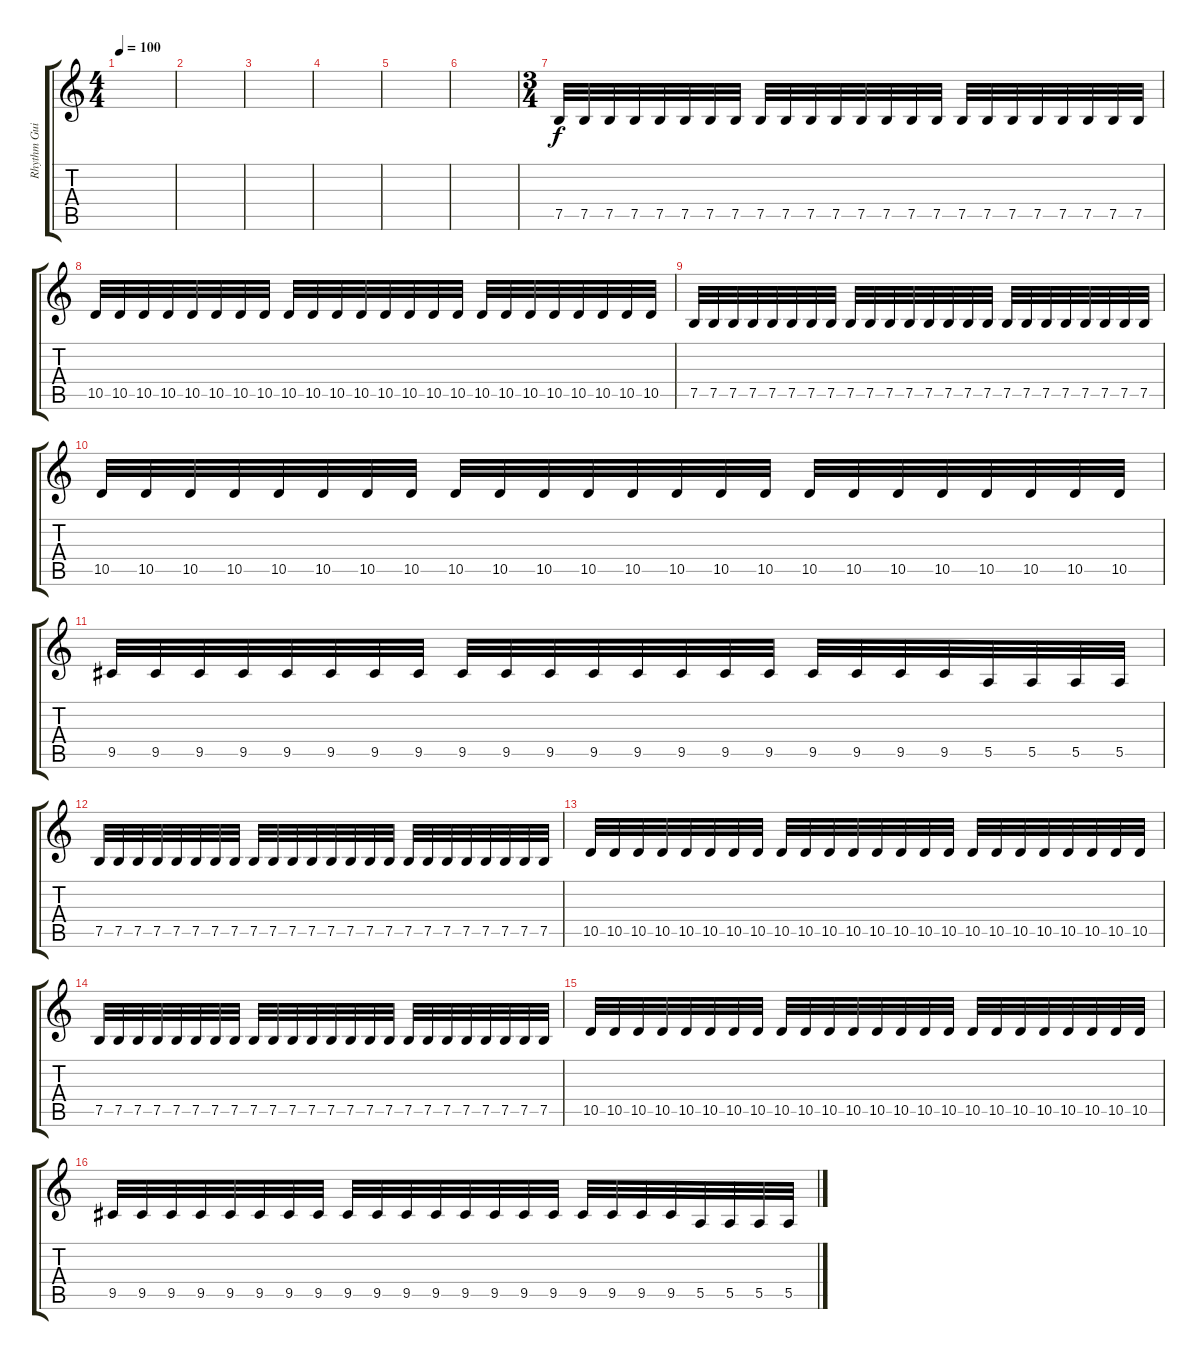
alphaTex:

\track ("Rhythm Guitar" "Rhythm Gui") {instrument distortionguitar}
\staff {score tabs}
\tuning (B3 Gb3 D3 A2 E2 B1) {hide}
\ts (4 4)
\tempo 100
\clef g2
\ks c
|
|
|
|
|
|
\ts (3 4)
7.5.32 7.5.32 7.5.32 7.5.32 7.5.32 7.5.32 7.5.32 7.5.32 7.5.32 7.5.32 7.5.32 7.5.32 7.5.32 7.5.32 7.5.32 7.5.32 7.5.32 7.5.32 7.5.32 7.5.32 7.5.32 7.5.32 7.5.32 7.5.32 |
10.5.32 10.5.32 10.5.32 10.5.32 10.5.32 10.5.32 10.5.32 10.5.32 10.5.32 10.5.32 10.5.32 10.5.32 10.5.32 10.5.32 10.5.32 10.5.32 10.5.32 10.5.32 10.5.32 10.5.32 10.5.32 10.5.32 10.5.32 10.5.32 |
7.5.32 7.5.32 7.5.32 7.5.32 7.5.32 7.5.32 7.5.32 7.5.32 7.5.32 7.5.32 7.5.32 7.5.32 7.5.32 7.5.32 7.5.32 7.5.32 7.5.32 7.5.32 7.5.32 7.5.32 7.5.32 7.5.32 7.5.32 7.5.32 |
10.5.32 10.5.32 10.5.32 10.5.32 10.5.32 10.5.32 10.5.32 10.5.32 10.5.32 10.5.32 10.5.32 10.5.32 10.5.32 10.5.32 10.5.32 10.5.32 10.5.32 10.5.32 10.5.32 10.5.32 10.5.32 10.5.32 10.5.32 10.5.32 |
9.5.32 9.5.32 9.5.32 9.5.32 9.5.32 9.5.32 9.5.32 9.5.32 9.5.32 9.5.32 9.5.32 9.5.32 9.5.32 9.5.32 9.5.32 9.5.32 9.5.32 9.5.32 9.5.32 9.5.32 5.5.32 5.5.32 5.5.32 5.5.32 |
7.5.32 7.5.32 7.5.32 7.5.32 7.5.32 7.5.32 7.5.32 7.5.32 7.5.32 7.5.32 7.5.32 7.5.32 7.5.32 7.5.32 7.5.32 7.5.32 7.5.32 7.5.32 7.5.32 7.5.32 7.5.32 7.5.32 7.5.32 7.5.32 |
10.5.32 10.5.32 10.5.32 10.5.32 10.5.32 10.5.32 10.5.32 10.5.32 10.5.32 10.5.32 10.5.32 10.5.32 10.5.32 10.5.32 10.5.32 10.5.32 10.5.32 10.5.32 10.5.32 10.5.32 10.5.32 10.5.32 10.5.32 10.5.32 |
7.5.32 7.5.32 7.5.32 7.5.32 7.5.32 7.5.32 7.5.32 7.5.32 7.5.32 7.5.32 7.5.32 7.5.32 7.5.32 7.5.32 7.5.32 7.5.32 7.5.32 7.5.32 7.5.32 7.5.32 7.5.32 7.5.32 7.5.32 7.5.32 |
10.5.32 10.5.32 10.5.32 10.5.32 10.5.32 10.5.32 10.5.32 10.5.32 10.5.32 10.5.32 10.5.32 10.5.32 10.5.32 10.5.32 10.5.32 10.5.32 10.5.32 10.5.32 10.5.32 10.5.32 10.5.32 10.5.32 10.5.32 10.5.32 |
9.5.32 9.5.32 9.5.32 9.5.32 9.5.32 9.5.32 9.5.32 9.5.32 9.5.32 9.5.32 9.5.32 9.5.32 9.5.32 9.5.32 9.5.32 9.5.32 9.5.32 9.5.32 9.5.32 9.5.32 5.5.32 5.5.32 5.5.32 5.5.32
